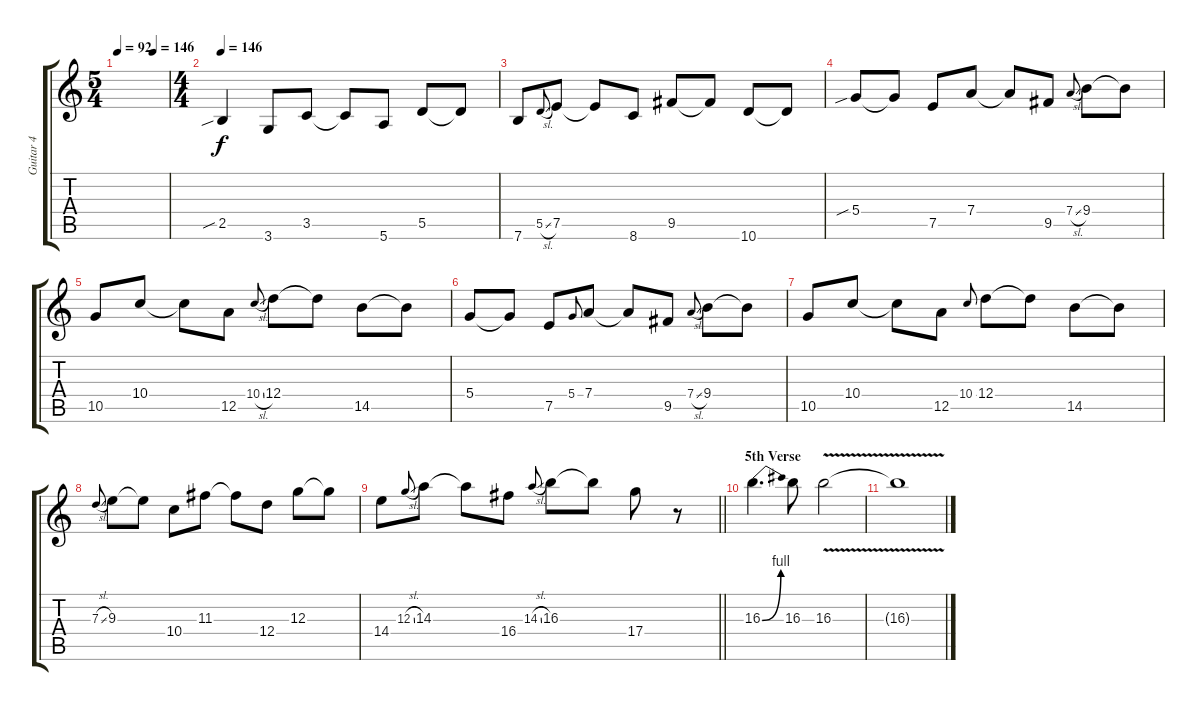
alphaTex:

\track ("Guitar 4" "Guitar 4") {instrument overdrivenguitar}
\staff {score tabs}
\tuning (E4 B3 G3 D3 A2 E2) {hide}
\ts (5 4)
\tempo 92
\tempo (146 0.7)
\clef g2
\ks c
|
\ts (4 4)
\tempo 146
2.5{sib}.4 3.6.8 3.5.8 3.5{t}.8 5.6.8 5.5.8 5.5{t}.8 |
7.6.8 5.5{sl}.8{gr onbeat} 7.5.8 7.5{t}.8 8.6.8 9.5.8 9.5{t}.8 10.6.8 10.6{t}.8 |
5.4{sib}.8 5.4{t}.8 7.5.8 7.4.8 7.4{t}.8 9.5.8 7.4{sl}.8{gr onbeat} 9.4.8 9.4{t}.8 |
10.5.8 10.4.8 10.4{t}.8 12.5.8 10.4{sl}.8{gr onbeat} 12.4.8 12.4{t}.8 14.5.8 14.5{t}.8 |
5.4.8 5.4{t}.8 7.5.8 5.4.8{gr onbeat} 7.4.8 7.4{t}.8 9.5.8 7.4{sl}.8{gr onbeat} 9.4.8 9.4{t}.8 |
10.5.8 10.4.8 10.4{t}.8 12.5.8 10.4.8{gr onbeat} 12.4.8 12.4{t}.8 14.5.8 14.5{t}.8 |
7.3{sl}.8{gr onbeat} 9.3.8 9.3{t}.8 10.4.8 11.3.8 11.3{t}.8 12.4.8 12.3.8 12.3{t}.8 |
\barLineRight lightlight
14.4.8 12.3{sl}.8{gr onbeat} 14.3.8 14.3{t}.8 16.4.8 14.3{sl}.8{gr onbeat} 16.3.8 16.3{t}.8 17.4.8 r.8 |
\section ("" "5th Verse")
16.3{be (bend 0 0 60 4)}.4{d} 16.3.8 16.3{v}.2 |
16.3{t}.1
